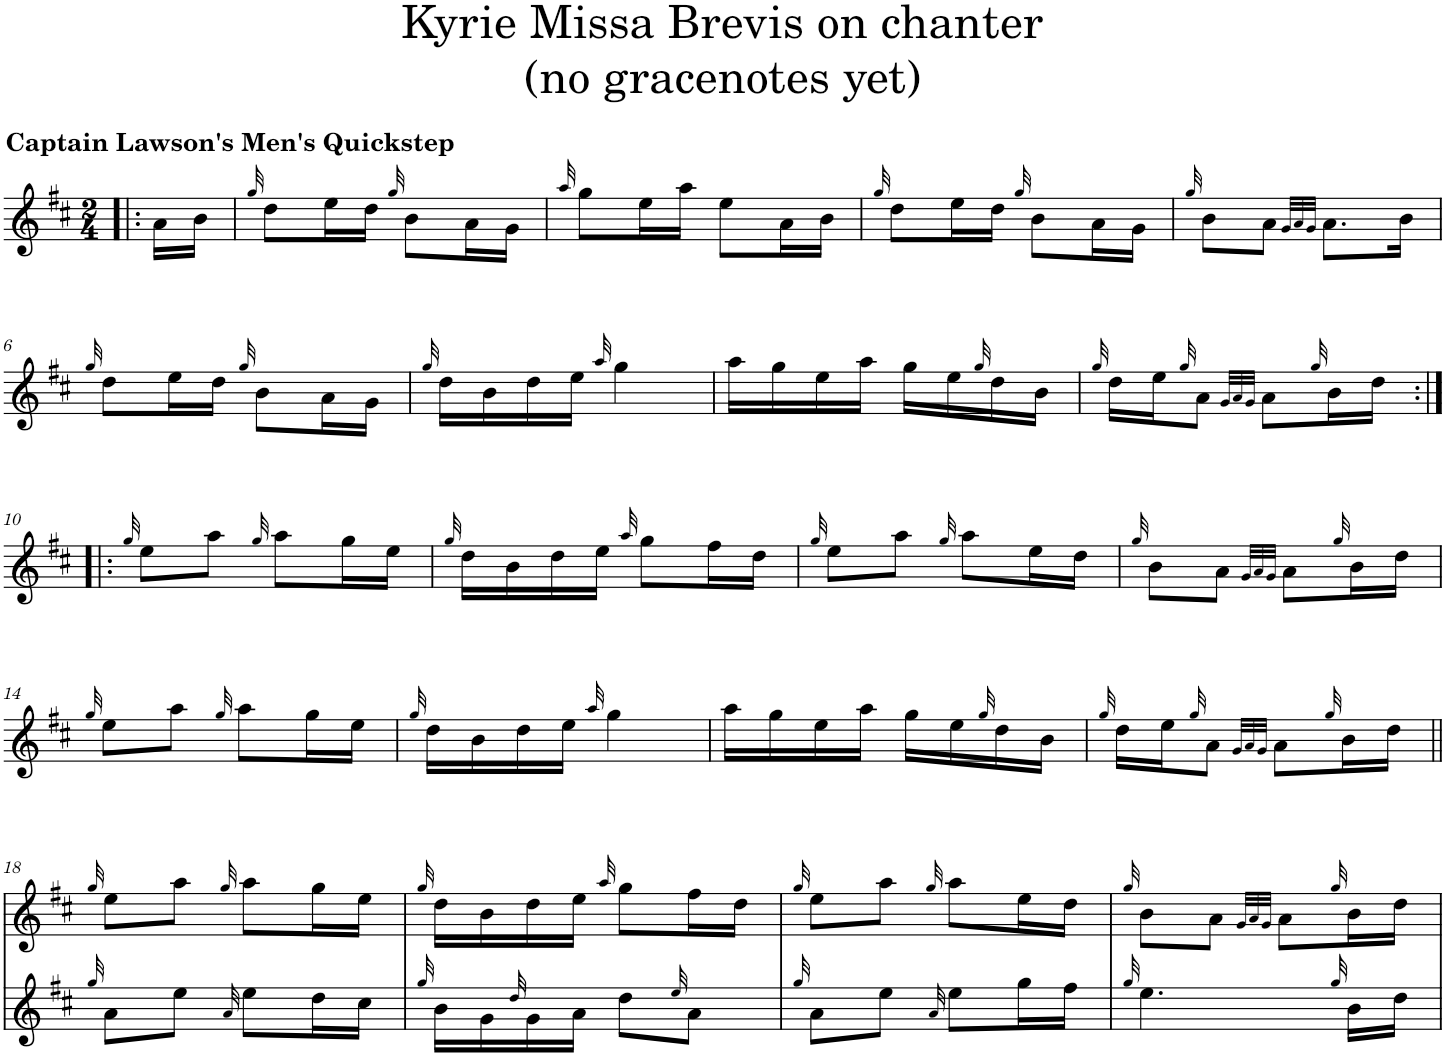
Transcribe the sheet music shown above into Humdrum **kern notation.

**kern	**kern
*part2	*part1
*staff2	*staff1
*I"Piano	*I"alto
*I'Pno	*
*stria5	*
*clefG2	*clefG2
*k[f#c#]	*k[f#c#]
*M2/4	*M2/4
=1!|:	=1!|:
!	!LO:TX:a:B:t=Captain Lawson's Men's Quickstep
8r	16a\LL
.	16b\JJ
=2	=2
.	32qgg/
2r	8dd\L
.	16ee\L
.	16dd\JJ
.	32qgg/
.	8b\L
.	16a\L
.	16g\JJ
=3	=3
.	32qaa/
2r	8gg\L
.	16ee\L
.	16aa\JJ
.	8ee\L
.	16a\L
.	16b\JJ
=4	=4
.	32qgg/
2r	8dd\L
.	16ee\L
.	16dd\JJ
.	32qgg/
.	8b\L
.	16a\L
.	16g\JJ
=5	=5
.	32qgg/
2r	8b\L
.	8a\J
.	32qg/LLL
.	32qa/
.	32qg/JJJ
.	8.a\L
.	16b\Jk
!!LO:LB:g=z
=6	=6
.	32qgg/
2r	8dd\L
.	16ee\L
.	16dd\JJ
.	32qgg/
.	8b\L
.	16a\L
.	16g\JJ
=7	=7
.	32qgg/
2r	16dd\LL
.	16b\
.	16dd\
.	16ee\JJ
.	32qaa/
.	4gg\
=8	=8
2r	16aa\LL
.	16gg\
.	16ee\
.	16aa\JJ
.	16gg\LL
.	16ee\
.	32qgg/
.	16dd\
.	16b\JJ
=9	=9
.	32qgg/
2r	16dd\LL
.	16ee\J
.	32qgg/
.	8a\J
.	32qg/LLL
.	32qa/
.	32qg/JJJ
.	8a\L
.	32qgg/
.	16b\L
.	16dd\JJ
!!LO:LB:g=z
=10:|!|:	=10:|!|:
.	32qgg/
2r	8ee\L
.	8aa\J
.	32qgg/
.	8aa\L
.	16gg\L
.	16ee\JJ
=11	=11
.	32qgg/
2r	16dd\LL
.	16b\
.	16dd\
.	16ee\JJ
.	32qaa/
.	8gg\L
.	16ff#\L
.	16dd\JJ
=12	=12
.	32qgg/
2r	8ee\L
.	8aa\J
.	32qgg/
.	8aa\L
.	16ee\L
.	16dd\JJ
=13	=13
.	32qgg/
2r	8b\L
.	8a\J
.	32qg/LLL
.	32qa/
.	32qg/JJJ
.	8a\L
.	32qgg/
.	16b\L
.	16dd\JJ
!!LO:LB:g=z
=14	=14
.	32qgg/
2r	8ee\L
.	8aa\J
.	32qgg/
.	8aa\L
.	16gg\L
.	16ee\JJ
=15	=15
.	32qgg/
2r	16dd\LL
.	16b\
.	16dd\
.	16ee\JJ
.	32qaa/
.	4gg\
=16	=16
2r	16aa\LL
.	16gg\
.	16ee\
.	16aa\JJ
.	16gg\LL
.	16ee\
.	32qgg/
.	16dd\
.	16b\JJ
=17	=17
.	32qgg/
2r	16dd\LL
.	16ee\J
.	32qgg/
.	8a\J
.	32qg/LLL
.	32qa/
.	32qg/JJJ
.	8a\L
.	32qgg/
.	16b\L
.	16dd\JJ
!!LO:LB:g=z
=18||	=18||
32qgg/	32qgg/
8a\L	8ee\L
8ee\J	8aa\J
32qa/	32qgg/
8ee\L	8aa\L
16dd\L	16gg\L
16cc#\JJ	16ee\JJ
=19	=19
32qgg/	32qgg/
16b\LL	16dd\LL
16g\	16b\
32qdd/	.
16g\	16dd\
16a\JJ	16ee\JJ
.	32qaa/
8dd\L	8gg\L
32qee/	.
8a\J	16ff#\L
.	16dd\JJ
=20	=20
32qgg/	32qgg/
8a\L	8ee\L
8ee\J	8aa\J
32qa/	32qgg/
8ee\L	8aa\L
16gg\L	16ee\L
16ff#\JJ	16dd\JJ
=21	=21
32qgg/	32qgg/
4.ee\	8b\L
.	8a\J
.	32qg/LLL
.	32qa/
.	32qg/JJJ
.	8a\L
32qgg/	32qgg/
16b\LL	16b\L
16dd\JJ	16dd\JJ
=	=
*-	*-
